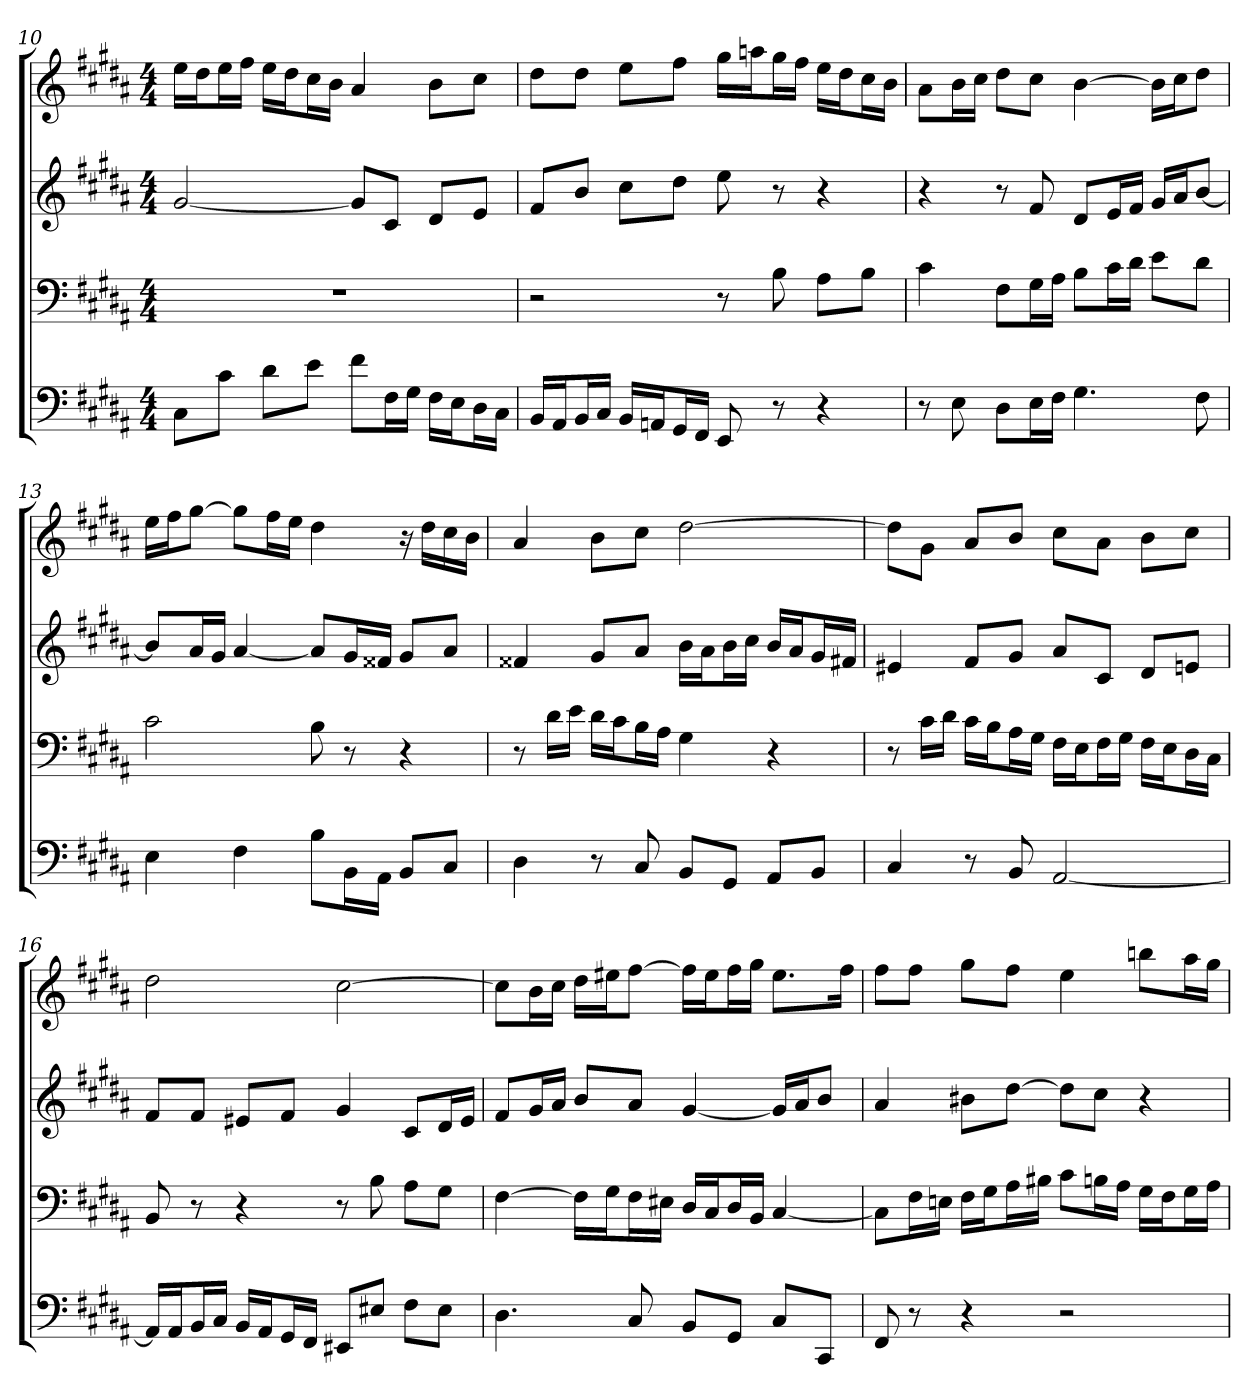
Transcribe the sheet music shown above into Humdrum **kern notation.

**kern	**kern	**kern	**kern
*part4	*part3	*part2	*part1
*staff4	*staff3	*staff2	*staff1
*clefF4	*clefF4	*clefG2	*clefG2
*k[f#c#g#d#a#]	*k[f#c#g#d#a#]	*k[f#c#g#d#a#]	*k[f#c#g#d#a#]
*B:	*B:	*B:	*B:
*M4/4	*M4/4	*M4/4	*M4/4
=10	=10	=10	=10
8C#\L	1r	[2g#	16ee\LL
.	.	.	16dd#\J
8c#\J	.	.	16ee\L
.	.	.	16ff#\JJ
8d#\L	.	.	16ee\LL
.	.	.	16dd#\J
8e\J	.	.	16cc#\L
.	.	.	16b\JJ
8f#\L	.	8g#/L]	4a#
16F#\L	.	8c#/J	.
16G#\JJ	.	.	.
16F#\LL	.	8d#/L	8b\L
16E\J	.	.	.
16D#\L	.	8e/J	8cc#\J
16C#\JJ	.	.	.
=11	=11	=11	=11
16BB/LL	2r	8f#/L	8dd#\L
16AA#/J	.	.	.
16BB/L	.	8b/J	8dd#\J
16C#/JJ	.	.	.
16BB/LL	.	8cc#\L	8ee\L
16AAn/J	.	.	.
16GG#/L	.	8dd#\J	8ff#\J
16FF#/JJ	.	.	.
8EE	8r	8ee	16gg#\LL
.	.	.	16aan\J
8r	8B	8r	16gg#\L
.	.	.	16ff#\JJ
4r	8A#\L	4r	16ee\LL
.	.	.	16dd#\J
.	8B\J	.	16cc#\L
.	.	.	16b\JJ
=12	=12	=12	=12
8r	4c#	4r	8a#\L
8E	.	.	16b\L
.	.	.	16cc#\JJ
8D#\L	8F#\L	8r	8dd#\L
16E\L	16G#\L	8f#	8cc#\J
16F#\JJ	16A#\JJ	.	.
4.G#	8B\L	8d#/L	[4b
.	16c#\L	16e/L	.
.	16d#\JJ	16f#/JJ	.
.	8e\L	16g#/LL	16b\LL]
.	.	16a#/J	16cc#\J
8F#	8d#\J	[8b/J	8dd#\J
=13	=13	=13	=13
4E	2c#	8b/L]	16ee\LL
.	.	.	16ff#\J
.	.	16a#/L	[8gg#\J
.	.	16g#/JJ	.
4F#	.	[4a#	8gg#\L]
.	.	.	16ff#\L
.	.	.	16ee\JJ
8B\L	8B	8a#/L]	4dd#
16BB\L	8r	16g#/L	.
16AA#\JJ	.	16f##X/JJ	.
8BB/L	4r	8g#/L	16r
.	.	.	16dd#\LL
8C#/J	.	8a#/J	16cc#\
.	.	.	16b\JJ
=14	=14	=14	=14
4D#	8r	4f##X	4a#
.	16d#\LL	.	.
.	16e\JJ	.	.
8r	16d#\LL	8g#/L	8b\L
.	16c#\J	.	.
8C#	16B\L	8a#/J	8cc#\J
.	16A#\JJ	.	.
8BB/L	4G#	16b\LL	[2dd#
.	.	16a#\J	.
8GG#/J	.	16b\L	.
.	.	16cc#\JJ	.
8AA#/L	4r	16b/LL	.
.	.	16a#/J	.
8BB/J	.	16g#/L	.
.	.	16f#X/JJ	.
=15	=15	=15	=15
4C#	8r	4e#X	8dd#\L]
.	16c#\LL	.	8g#\J
.	16d#\JJ	.	.
8r	16c#\LL	8f#/L	8a#/L
.	16B\J	.	.
8BB	16A#\L	8g#/J	8b/J
.	16G#\JJ	.	.
[2AA#	16F#\LL	8a#/L	8cc#\L
.	16E\J	.	.
.	16F#\L	8c#/J	8a#\J
.	16G#\JJ	.	.
.	16F#\LL	8d#/L	8b\L
.	16E\J	.	.
.	16D#\L	8en/J	8cc#\J
.	16C#\JJ	.	.
=16	=16	=16	=16
16AA#/LL]	8BB	8f#/L	2dd#
16AA#/J	.	.	.
16BB/L	8r	8f#/J	.
16C#/JJ	.	.	.
16BB/LL	4r	8e#X/L	.
16AA#/J	.	.	.
16GG#/L	.	8f#/J	.
16FF#/JJ	.	.	.
8EE#X/L	8r	4g#	[2cc#
8E#X/J	8B	.	.
8F#\L	8A#\L	8c#/L	.
8E#\J	8G#\J	16d#/L	.
.	.	16e#/JJ	.
=17	=17	=17	=17
4.D#	[4F#	8f#/L	8cc#\L]
.	.	16g#/L	16b\L
.	.	16a#/JJ	16cc#\JJ
.	16F#\LL]	8b/L	16dd#\LL
.	16G#\J	.	16ee#X\J
8C#	16F#\L	8a#/J	[8ff#\J
.	16E#X\JJ	.	.
8BB/L	16D#/LL	[4g#	16ff#\LL]
.	16C#/J	.	16ee#\J
8GG#/J	16D#/L	.	16ff#\L
.	16BB/JJ	.	16gg#\JJ
8C#/L	[4C#	16g#/LL]	8.ee#\L
.	.	16a#/J	.
8CC#/J	.	8b/J	.
.	.	.	16ff#\Jk
=18	=18	=18	=18
8FF#	8C#\L]	4a#	8ff#\L
8r	16F#\L	.	8ff#\J
.	16En\JJ	.	.
4r	16F#\LL	8b#X\L	8gg#\L
.	16G#\J	.	.
.	16A#\L	[8dd#\J	8ff#\J
.	16B#X\JJ	.	.
2r	8c#\L	8dd#\L]	4ee
.	16Bn\L	8cc#\J	.
.	16A#\JJ	.	.
.	16G#\LL	4r	8bbn\L
.	16F#\J	.	.
.	16G#\L	.	16aa#\L
.	16A#\JJ	.	16gg#\JJ
=	=	=	=
*-	*-	*-	*-
